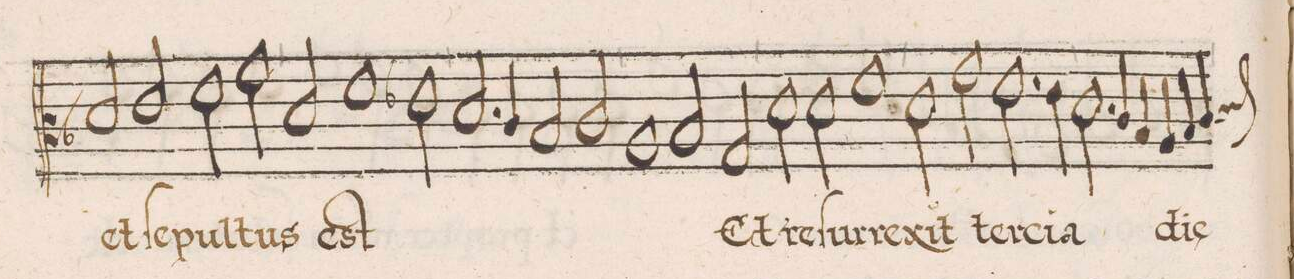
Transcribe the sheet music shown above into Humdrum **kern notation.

**kern	**text
*I"ALTVS	*
*clefC3	*
*k[b-]	*
*met(C|)	*
*M2/1	*
2d/	et
2e/	ſe-
2f\	-pul-
2g\	-tus
=88	=88
2d/	est
1f\	.
2e-X\	.
=89	=89
2.d/	.
4c/	.
2B-/	.
2c/	.
=90	=90
1A/	.
2B-/	.
2G/	Et
=91	=91
2d\	re-
2d\	-ſur-
1f\	-re-
=92	=92
2d\	-xit
2g\	ter-
2.f\	-ci-
4e\	-a
=93	=93
2.d\	.
4c/	.
4B-/	.
4A/	di-
4B-/	-e
*custos:d	*
4c/	.
=94	=94
*-	*-
